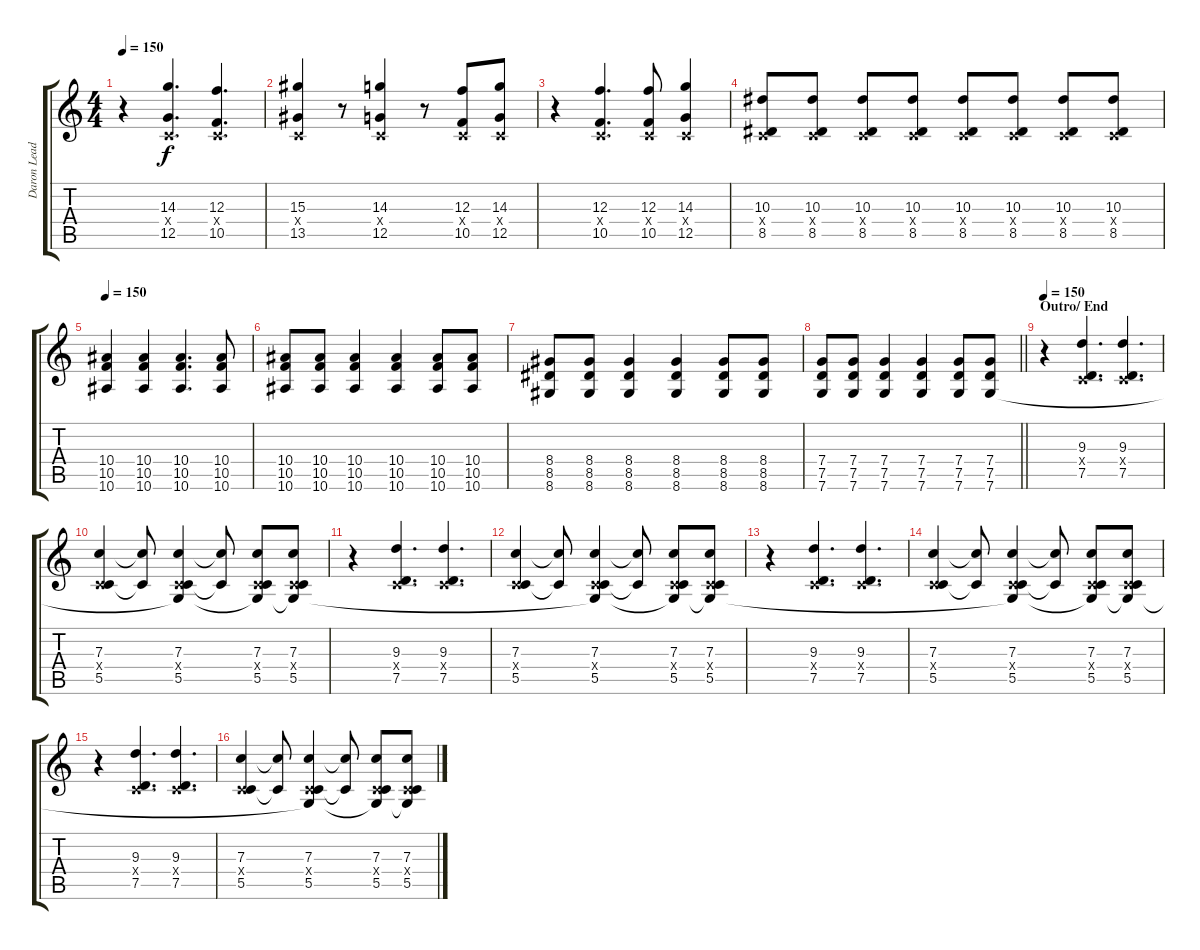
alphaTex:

\track ("Daron Lead" "Daron Lead") {instrument distortionguitar}
\staff {score tabs}
\tuning (D4 A3 F3 C3 G2 C2) {hide}
\ts (4 4)
\tempo 150
\clef g2
\ks c
r.4{dy f} (14.3 0.4{x} 12.5).4{d} (12.3 0.4{x} 10.5).4{d} |
(15.3 0.4{x} 13.5).4 r.8 (14.3 0.4{x} 12.5).4 r.8 (12.3 0.4{x} 10.5).8 (14.3 0.4{x} 12.5).8 |
r.4 (12.3 0.4{x} 10.5).4{d} (12.3 0.4{x} 10.5).8 (14.3 0.4{x} 12.5).4 |
(10.3 0.4{x} 8.5).8 (10.3 0.4{x} 8.5).8 (10.3 0.4{x} 8.5).8 (10.3 0.4{x} 8.5).8 (10.3 0.4{x} 8.5).8 (10.3 0.4{x} 8.5).8 (10.3 0.4{x} 8.5).8 (10.3 0.4{x} 8.5).8 |
\tempo 150
(10.4 10.5 10.6).4{instrument overdrivenguitar} (10.4 10.5 10.6).4 (10.4 10.5 10.6).4{d} (10.4 10.5 10.6).8 |
(10.4 10.5 10.6).8 (10.4 10.5 10.6).8 (10.4 10.5 10.6).4 (10.4 10.5 10.6).4 (10.4 10.5 10.6).8 (10.4 10.5 10.6).8 |
(8.4 8.5 8.6).8 (8.4 8.5 8.6).8 (8.4 8.5 8.6).4 (8.4 8.5 8.6).4 (8.4 8.5 8.6).8 (8.4 8.5 8.6).8 |
\barLineRight lightlight
(7.4 7.5 7.6).8 (7.4 7.5 7.6).8 (7.4 7.5 7.6).4 (7.4 7.5 7.6).4 (7.4 7.5 7.6).8 (7.4 7.5 7.6).8 |
\section ("" "Outro/ End")
\tempo 150
r.4{volume 8 balance 2 instrument electricguitarjazz} (9.3 0.4{x} 7.5).4{d} (9.3 0.4{x} 7.5).4{d} |
(7.3 0.4{x} 5.5).4 (7.3{t} 5.5{t}).8 (7.3 0.4{x} 5.5 7.6{t}).4 (7.3{t} 5.5{t}).8 (7.3 0.4{x} 5.5 7.6{t}).8 (7.3 0.4{x} 5.5 7.6{t}).8 |
r.4 (9.3 0.4{x} 7.5).4{d} (9.3 0.4{x} 7.5).4{d} |
(7.3 0.4{x} 5.5).4 (7.3{t} 5.5{t}).8 (7.3 0.4{x} 5.5 7.6{t}).4 (7.3{t} 5.5{t}).8 (7.3 0.4{x} 5.5 7.6{t}).8 (7.3 0.4{x} 5.5 7.6{t}).8 |
r.4 (9.3 0.4{x} 7.5).4{d} (9.3 0.4{x} 7.5).4{d} |
(7.3 0.4{x} 5.5).4 (7.3{t} 5.5{t}).8 (7.3 0.4{x} 5.5 7.6{t}).4 (7.3{t} 5.5{t}).8 (7.3 0.4{x} 5.5 7.6{t}).8 (7.3 0.4{x} 5.5 7.6{t}).8 |
r.4 (9.3 0.4{x} 7.5).4{d} (9.3 0.4{x} 7.5).4{d} |
(7.3 0.4{x} 5.5).4 (7.3{t} 5.5{t}).8 (7.3 0.4{x} 5.5 7.6{t}).4 (7.3{t} 5.5{t}).8 (7.3 0.4{x} 5.5 7.6{t}).8 (7.3 0.4{x} 5.5 7.6{t}).8
